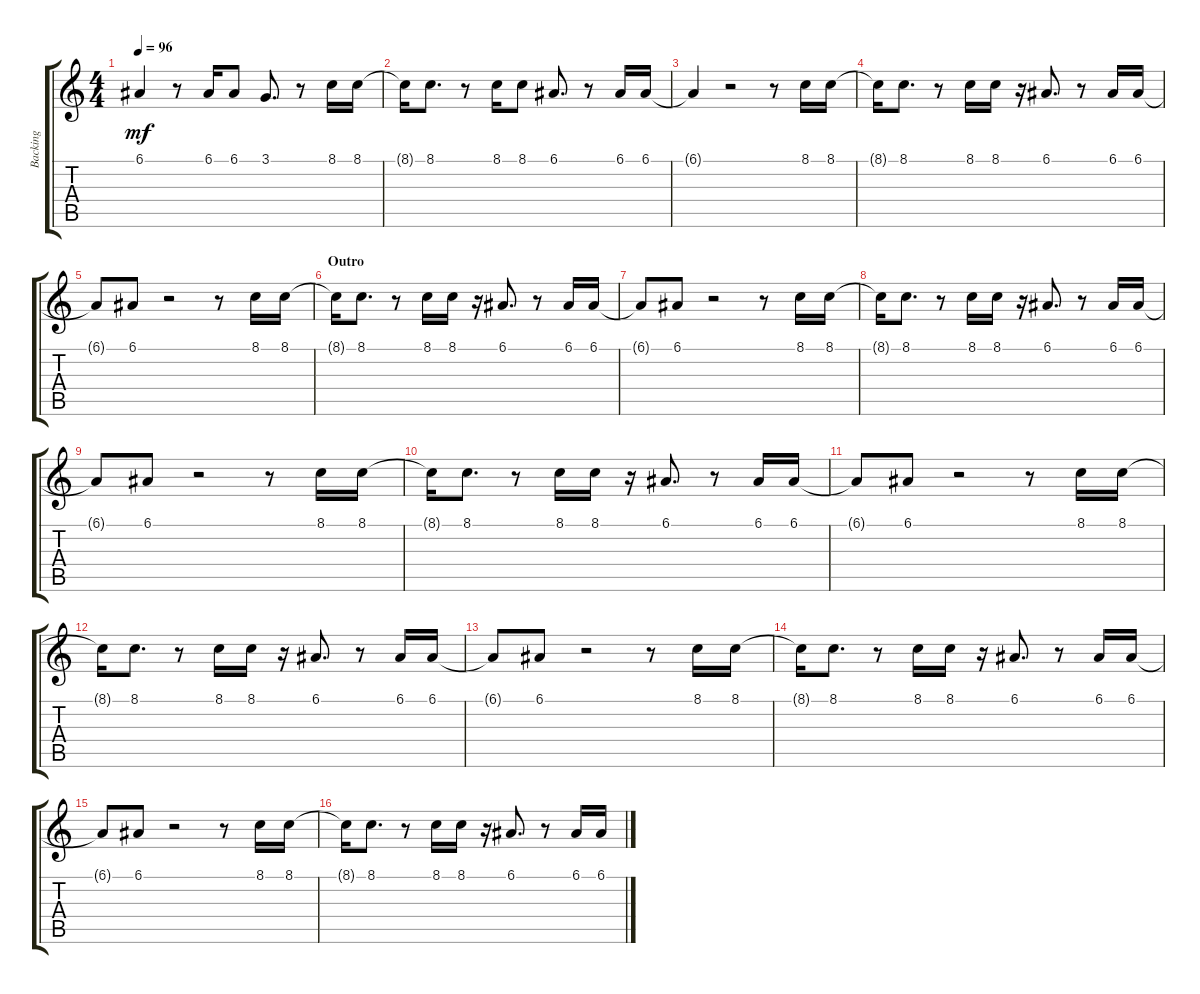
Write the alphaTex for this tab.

\track ("Backing" "Backing") {instrument voiceoohs}
\staff {score tabs}
\tuning (E4 B3 G3 D3 A2 E2) {hide}
\ts (4 4)
\tempo 96
\clef g2
\ks aminor
6.1{t}.4{dy mf} r.8 6.1.16 6.1.8 3.1.8{d} r.8 8.1.16 8.1.16 |
8.1{t}.16 8.1.8{d} r.8 8.1.16 8.1.8 6.1.8{d} r.8 6.1.16 6.1.16 |
6.1{t}.4 r.2 r.8 8.1.16 8.1.16 |
8.1{t}.16 8.1.8{d} r.8 8.1.16 8.1.16 r.16 6.1.8{d} r.8 6.1.16 6.1.16 |
6.1{t}.8 6.1.8 r.2 r.8 8.1.16 8.1.16 |
\section ("" "Outro")
8.1{t}.16 8.1.8{d} r.8 8.1.16 8.1.16 r.16 6.1.8{d} r.8 6.1.16 6.1.16 |
6.1{t}.8 6.1.8 r.2 r.8 8.1.16 8.1.16 |
8.1{t}.16 8.1.8{d} r.8 8.1.16 8.1.16 r.16 6.1.8{d} r.8 6.1.16 6.1.16 |
6.1{t}.8 6.1.8 r.2 r.8 8.1.16 8.1.16 |
8.1{t}.16 8.1.8{d} r.8 8.1.16 8.1.16 r.16 6.1.8{d} r.8 6.1.16 6.1.16 |
6.1{t}.8 6.1.8 r.2 r.8 8.1.16 8.1.16 |
8.1{t}.16 8.1.8{d} r.8 8.1.16 8.1.16 r.16 6.1.8{d} r.8 6.1.16 6.1.16 |
6.1{t}.8 6.1.8 r.2 r.8 8.1.16 8.1.16 |
8.1{t}.16 8.1.8{d} r.8 8.1.16 8.1.16 r.16 6.1.8{d} r.8 6.1.16 6.1.16 |
6.1{t}.8 6.1.8 r.2 r.8 8.1.16 8.1.16 |
8.1{t}.16 8.1.8{d} r.8 8.1.16 8.1.16 r.16 6.1.8{d} r.8 6.1.16 6.1.16
